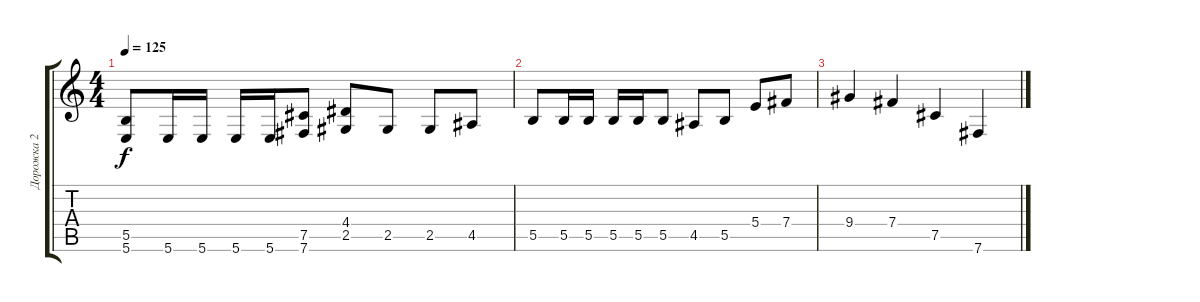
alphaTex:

\track ("Дорожка 2" "Дорожка 2") {instrument distortionguitar}
\staff {score tabs}
\tuning (Db4 Ab3 E3 B2 Gb2 B1) {hide}
\ts (4 4)
\tempo 125
\clef g2
\ks c
(5.5 5.6).8{dy f} 5.6.16 5.6.16 5.6.16 5.6.16 (7.5 7.6).8 (4.4 2.5).8 2.5.8 2.5.8 4.5.8 |
5.5.8 5.5.16 5.5.16 5.5.16 5.5.16 5.5.8 4.5.8 5.5.8 5.4.8 7.4.8 |
9.4.4 7.4.4 7.5.4 7.6.4
